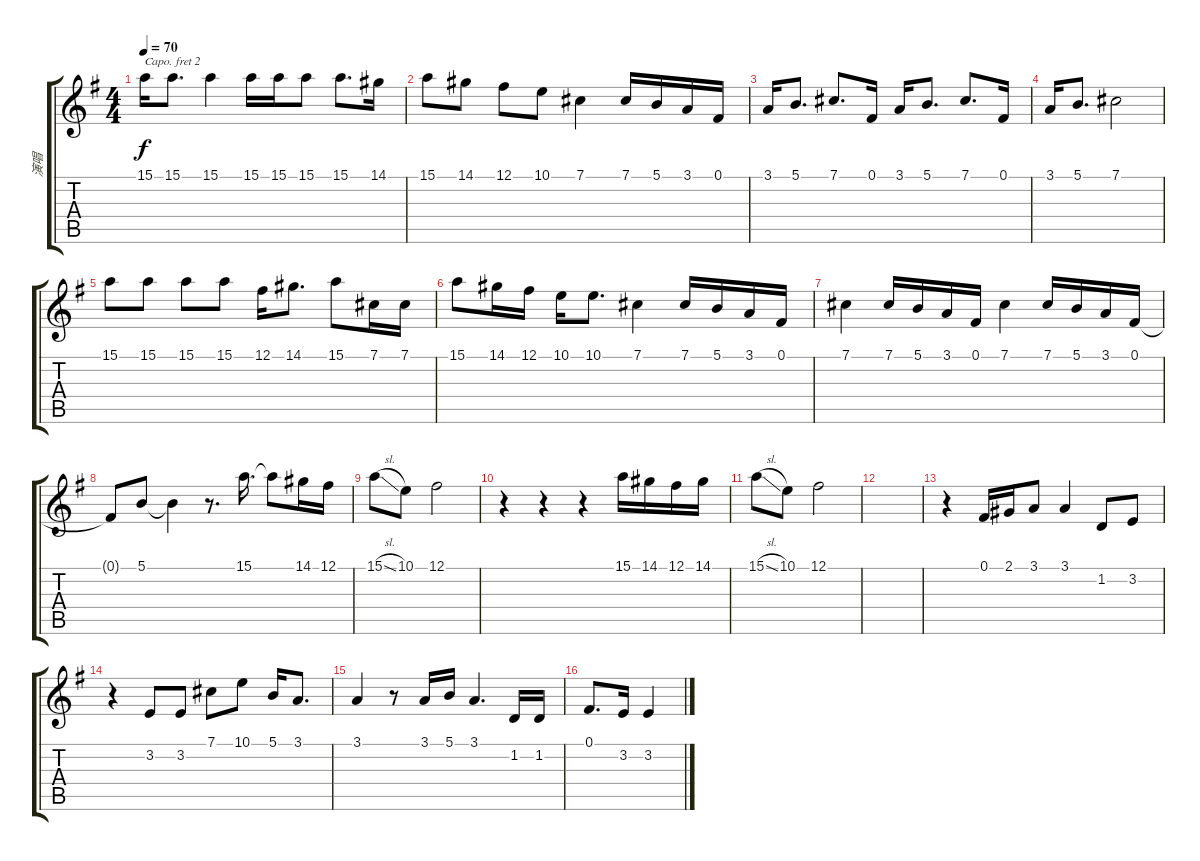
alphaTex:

\track ("演唱" "演唱") {instrument panflute}
\staff {score tabs}
\capo 2
\tuning (E4 B3 G3 D3 A2 E2) {hide}
\ts (4 4)
\tempo 70
\clef g2
\ks g
15.1.16{dy f} 15.1.8{d} 15.1.4 15.1.16 15.1.16 15.1.8 15.1.8{d} 14.1.16 |
15.1.8 14.1.8 12.1.8 10.1.8 7.1.4 7.1.16 5.1.16 3.1.16 0.1.16 |
3.1.16 5.1.8{d} 7.1.8{d} 0.1.16 3.1.16 5.1.8{d} 7.1.8{d} 0.1.16 |
3.1.16 5.1.8{d} 7.1.2 |
15.1.8 15.1.8 15.1.8 15.1.8 12.1.16 14.1.8{d} 15.1.8 7.1.16 7.1.16 |
15.1.8 14.1.16 12.1.16 10.1.16 10.1.8{d} 7.1.4 7.1.16 5.1.16 3.1.16 0.1.16 |
7.1.4 7.1.16 5.1.16 3.1.16 0.1.16 7.1.4 7.1.16 5.1.16 3.1.16 0.1.16 |
0.1{t}.8 5.1.8 5.1{t}.4 r.8{d} 15.1.16{d} 15.1{t}.8 14.1.16 12.1.16 |
15.1{sl}.8 10.1.8 12.1.2 |
r.4 r.4 r.4 15.1.16 14.1.16 12.1.16 14.1.16 |
15.1{sl}.8 10.1.8 12.1.2 |
|
r.4 0.1.16 2.1.16 3.1.8 3.1.4{txt ""} 1.2.8 3.2.8 |
r.4 3.2.8 3.2.8 7.1.8 10.1.8 5.1.16 3.1.8{d} |
3.1.4 r.8 3.1.16 5.1.16 3.1.4{d} 1.2.16 1.2.16 |
0.1.8{d} 3.2.16 3.2.4
